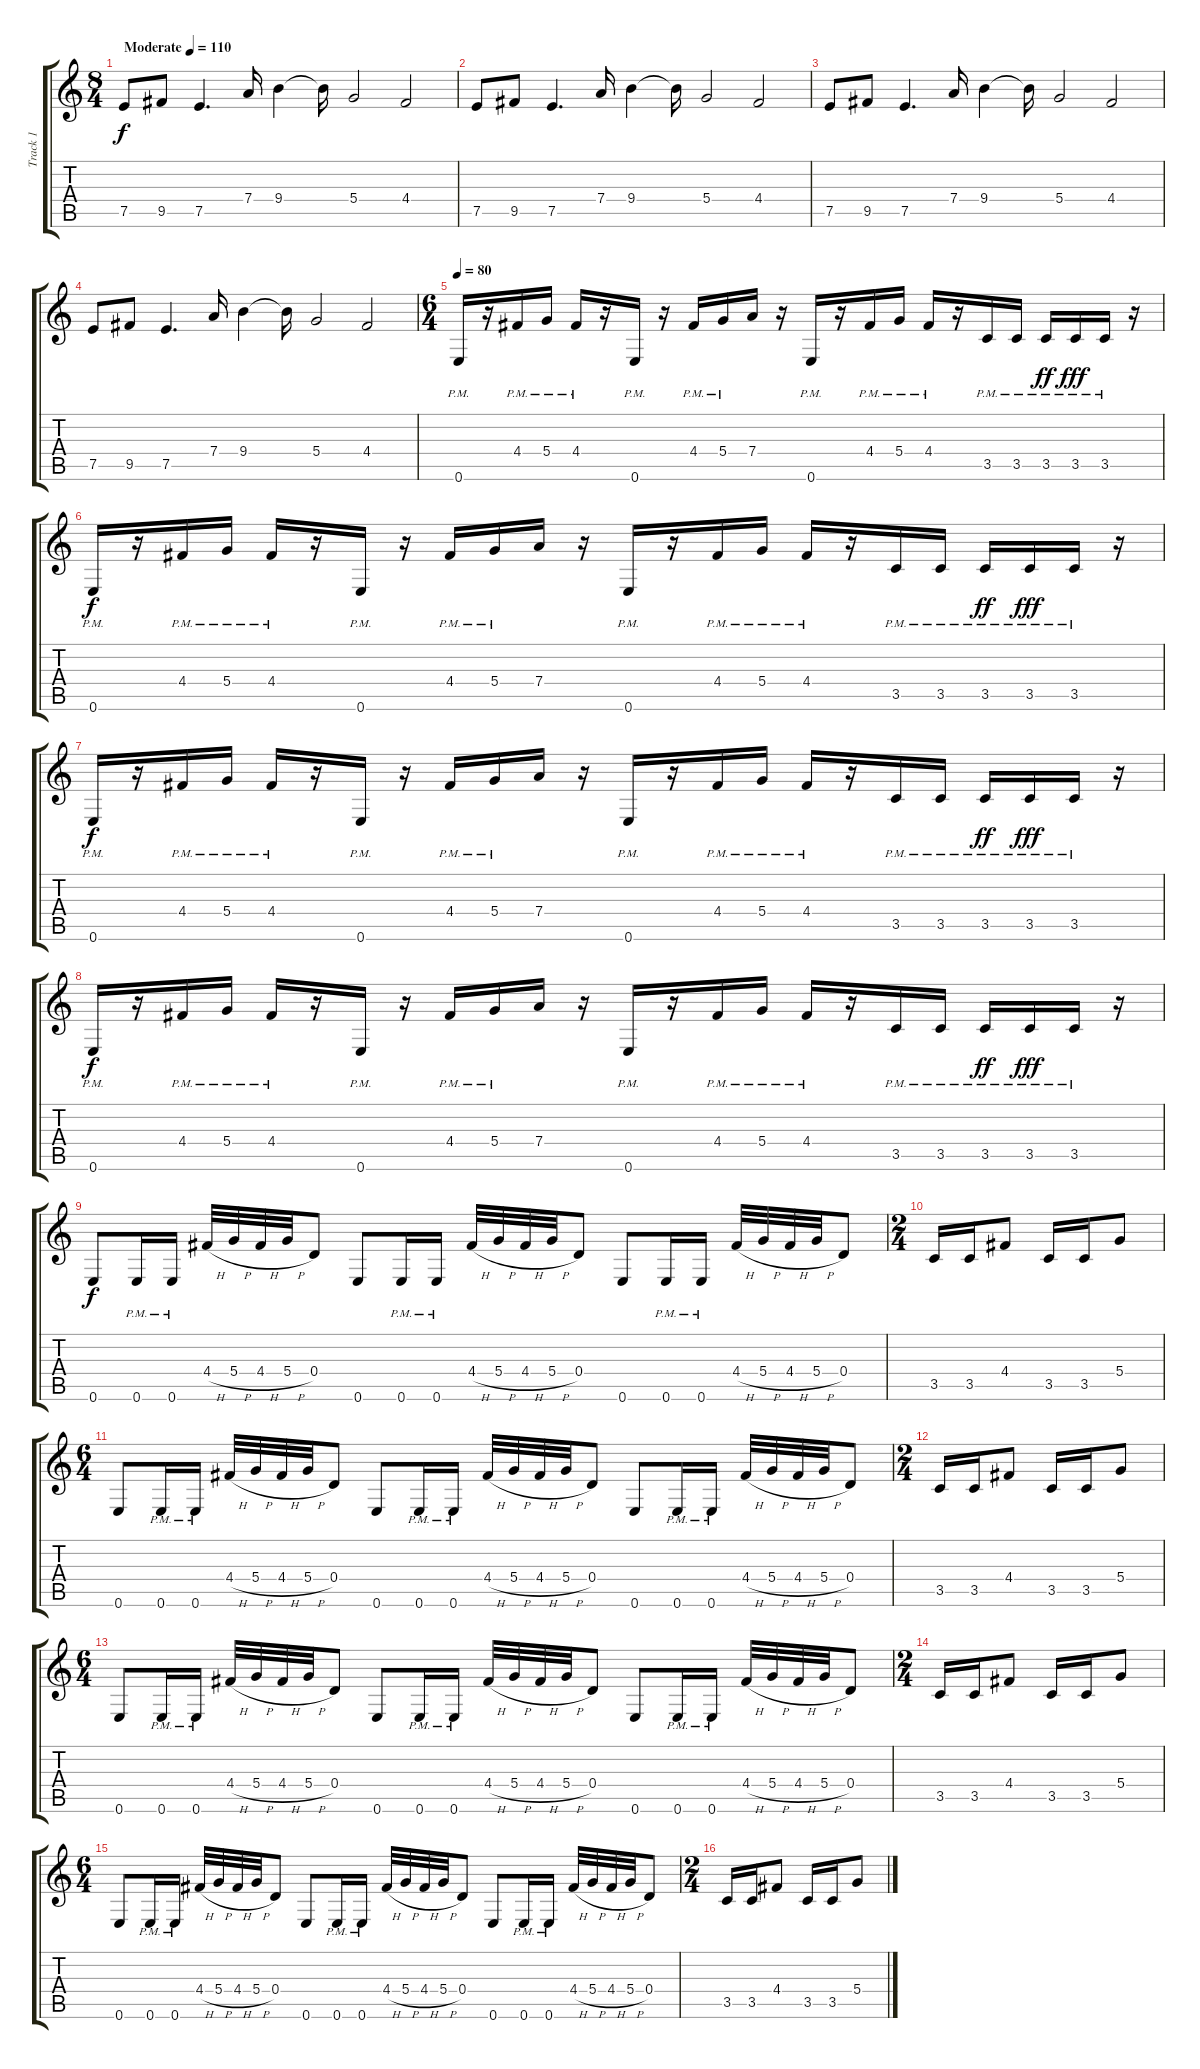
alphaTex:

\track ("Track 1" "Track 1") {instrument acousticguitarsteel}
\staff {score tabs}
\tuning (E4 B3 G3 D3 A2 E2) {hide}
\ts (8 4)
\tempo (110 "Moderate")
\clef g2
\ks c
7.5.8{dy f instrument acousticguitarsteel} 9.5.8 7.5.4{d} 7.4.16 9.4.4 9.4{t}.16 5.4.2 4.4.2 |
7.5.8 9.5.8 7.5.4{d} 7.4.16 9.4.4 9.4{t}.16 5.4.2 4.4.2 |
7.5.8 9.5.8 7.5.4{d} 7.4.16 9.4.4 9.4{t}.16 5.4.2 4.4.2 |
7.5.8 9.5.8 7.5.4{d} 7.4.16 9.4.4 9.4{t}.16 5.4.2 4.4.2 |
\ts (6 4)
\tempo 80
0.6{pm}.16 r.16 4.4{pm}.16 5.4{pm}.16 4.4{pm}.16 r.16 0.6{pm}.16 r.16 4.4{pm}.16 5.4{pm}.16 7.4.16 r.16 0.6{pm}.16 r.16 4.4{pm}.16 5.4{pm}.16 4.4{pm}.16 r.16 3.5{pm}.16 3.5{pm}.16 3.5{pm}.16{dy ff} 3.5{pm}.16{dy fff} 3.5{pm}.16 r.16 |
0.6{pm}.16{dy f} r.16 4.4{pm}.16 5.4{pm}.16 4.4{pm}.16 r.16 0.6{pm}.16 r.16 4.4{pm}.16 5.4{pm}.16 7.4.16 r.16 0.6{pm}.16 r.16 4.4{pm}.16 5.4{pm}.16 4.4{pm}.16 r.16 3.5{pm}.16 3.5{pm}.16 3.5{pm}.16{dy ff} 3.5{pm}.16{dy fff} 3.5{pm}.16 r.16 |
0.6{pm}.16{dy f} r.16 4.4{pm}.16 5.4{pm}.16 4.4{pm}.16 r.16 0.6{pm}.16 r.16 4.4{pm}.16 5.4{pm}.16 7.4.16 r.16 0.6{pm}.16 r.16 4.4{pm}.16 5.4{pm}.16 4.4{pm}.16 r.16 3.5{pm}.16 3.5{pm}.16 3.5{pm}.16{dy ff} 3.5{pm}.16{dy fff} 3.5{pm}.16 r.16 |
0.6{pm}.16{dy f} r.16 4.4{pm}.16 5.4{pm}.16 4.4{pm}.16 r.16 0.6{pm}.16 r.16 4.4{pm}.16 5.4{pm}.16 7.4.16 r.16 0.6{pm}.16 r.16 4.4{pm}.16 5.4{pm}.16 4.4{pm}.16 r.16 3.5{pm}.16 3.5{pm}.16 3.5{pm}.16{dy ff} 3.5{pm}.16{dy fff} 3.5{pm}.16 r.16 |
0.6.8{dy f} 0.6{pm}.16 0.6{pm}.16 4.4{h}.32 5.4{h}.32 4.4{h}.32 5.4{h}.32 0.4.8 0.6.8 0.6{pm}.16 0.6{pm}.16 4.4{h}.32 5.4{h}.32 4.4{h}.32 5.4{h}.32 0.4.8 0.6.8 0.6{pm}.16 0.6{pm}.16 4.4{h}.32 5.4{h}.32 4.4{h}.32 5.4{h}.32 0.4.8 |
\ts (2 4)
3.5.16 3.5.16 4.4.8 3.5.16 3.5.16 5.4.8 |
\ts (6 4)
0.6.8 0.6{pm}.16 0.6{pm}.16 4.4{h}.32 5.4{h}.32 4.4{h}.32 5.4{h}.32 0.4.8 0.6.8 0.6{pm}.16 0.6{pm}.16 4.4{h}.32 5.4{h}.32 4.4{h}.32 5.4{h}.32 0.4.8 0.6.8 0.6{pm}.16 0.6{pm}.16 4.4{h}.32 5.4{h}.32 4.4{h}.32 5.4{h}.32 0.4.8 |
\ts (2 4)
3.5.16 3.5.16 4.4.8 3.5.16 3.5.16 5.4.8 |
\ts (6 4)
0.6.8 0.6{pm}.16 0.6{pm}.16 4.4{h}.32 5.4{h}.32 4.4{h}.32 5.4{h}.32 0.4.8 0.6.8 0.6{pm}.16 0.6{pm}.16 4.4{h}.32 5.4{h}.32 4.4{h}.32 5.4{h}.32 0.4.8 0.6.8 0.6{pm}.16 0.6{pm}.16 4.4{h}.32 5.4{h}.32 4.4{h}.32 5.4{h}.32 0.4.8 |
\ts (2 4)
3.5.16 3.5.16 4.4.8 3.5.16 3.5.16 5.4.8 |
\ts (6 4)
0.6.8 0.6{pm}.16 0.6{pm}.16 4.4{h}.32 5.4{h}.32 4.4{h}.32 5.4{h}.32 0.4.8 0.6.8 0.6{pm}.16 0.6{pm}.16 4.4{h}.32 5.4{h}.32 4.4{h}.32 5.4{h}.32 0.4.8 0.6.8 0.6{pm}.16 0.6{pm}.16 4.4{h}.32 5.4{h}.32 4.4{h}.32 5.4{h}.32 0.4.8 |
\ts (2 4)
3.5.16 3.5.16 4.4.8 3.5.16 3.5.16 5.4.8
